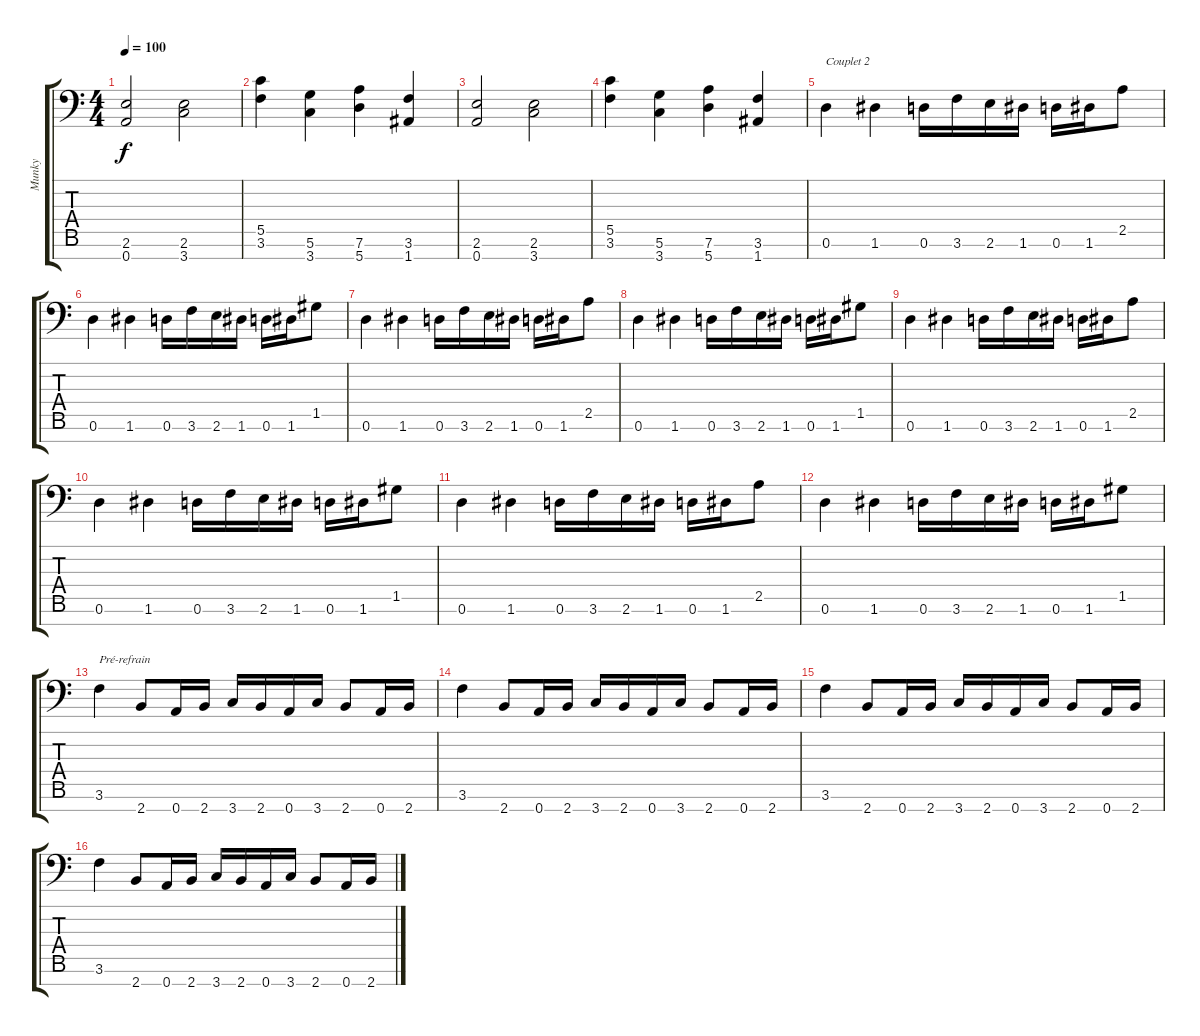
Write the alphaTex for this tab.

\track ("Munky" "Munky") {instrument overdrivenguitar}
\staff {score tabs}
\tuning (D4 A3 F3 C3 G2 D2 A1) {hide}
\ts (4 4)
\tempo 100
\clef f4
\ks c
(2.6 0.7).2{dy f} (2.6 3.7).2 |
(5.5 3.6).4 (5.6 3.7).4 (7.6 5.7).4 (3.6 1.7).4 |
(2.6 0.7).2 (2.6 3.7).2 |
(5.5 3.6).4 (5.6 3.7).4 (7.6 5.7).4 (3.6 1.7).4 |
0.6.4{txt "Couplet 2"} 1.6.4 0.6.16 3.6.16 2.6.16 1.6.16 0.6.16 1.6.16 2.5.8 |
0.6.4 1.6.4 0.6.16 3.6.16 2.6.16 1.6.16 0.6.16 1.6.16 1.5.8 |
0.6.4 1.6.4 0.6.16 3.6.16 2.6.16 1.6.16 0.6.16 1.6.16 2.5.8 |
0.6.4 1.6.4 0.6.16 3.6.16 2.6.16 1.6.16 0.6.16 1.6.16 1.5.8 |
0.6.4 1.6.4 0.6.16 3.6.16 2.6.16 1.6.16 0.6.16 1.6.16 2.5.8 |
0.6.4 1.6.4 0.6.16 3.6.16 2.6.16 1.6.16 0.6.16 1.6.16 1.5.8 |
0.6.4 1.6.4 0.6.16 3.6.16 2.6.16 1.6.16 0.6.16 1.6.16 2.5.8 |
0.6.4 1.6.4 0.6.16 3.6.16 2.6.16 1.6.16 0.6.16 1.6.16 1.5.8 |
3.6.4{txt "Pré-refrain"} 2.7.8 0.7.16 2.7.16 3.7.16 2.7.16 0.7.16 3.7.16 2.7.8 0.7.16 2.7.16 |
3.6.4 2.7.8 0.7.16 2.7.16 3.7.16 2.7.16 0.7.16 3.7.16 2.7.8 0.7.16 2.7.16 |
3.6.4 2.7.8 0.7.16 2.7.16 3.7.16 2.7.16 0.7.16 3.7.16 2.7.8 0.7.16 2.7.16 |
3.6.4 2.7.8 0.7.16 2.7.16 3.7.16 2.7.16 0.7.16 3.7.16 2.7.8 0.7.16 2.7.16
